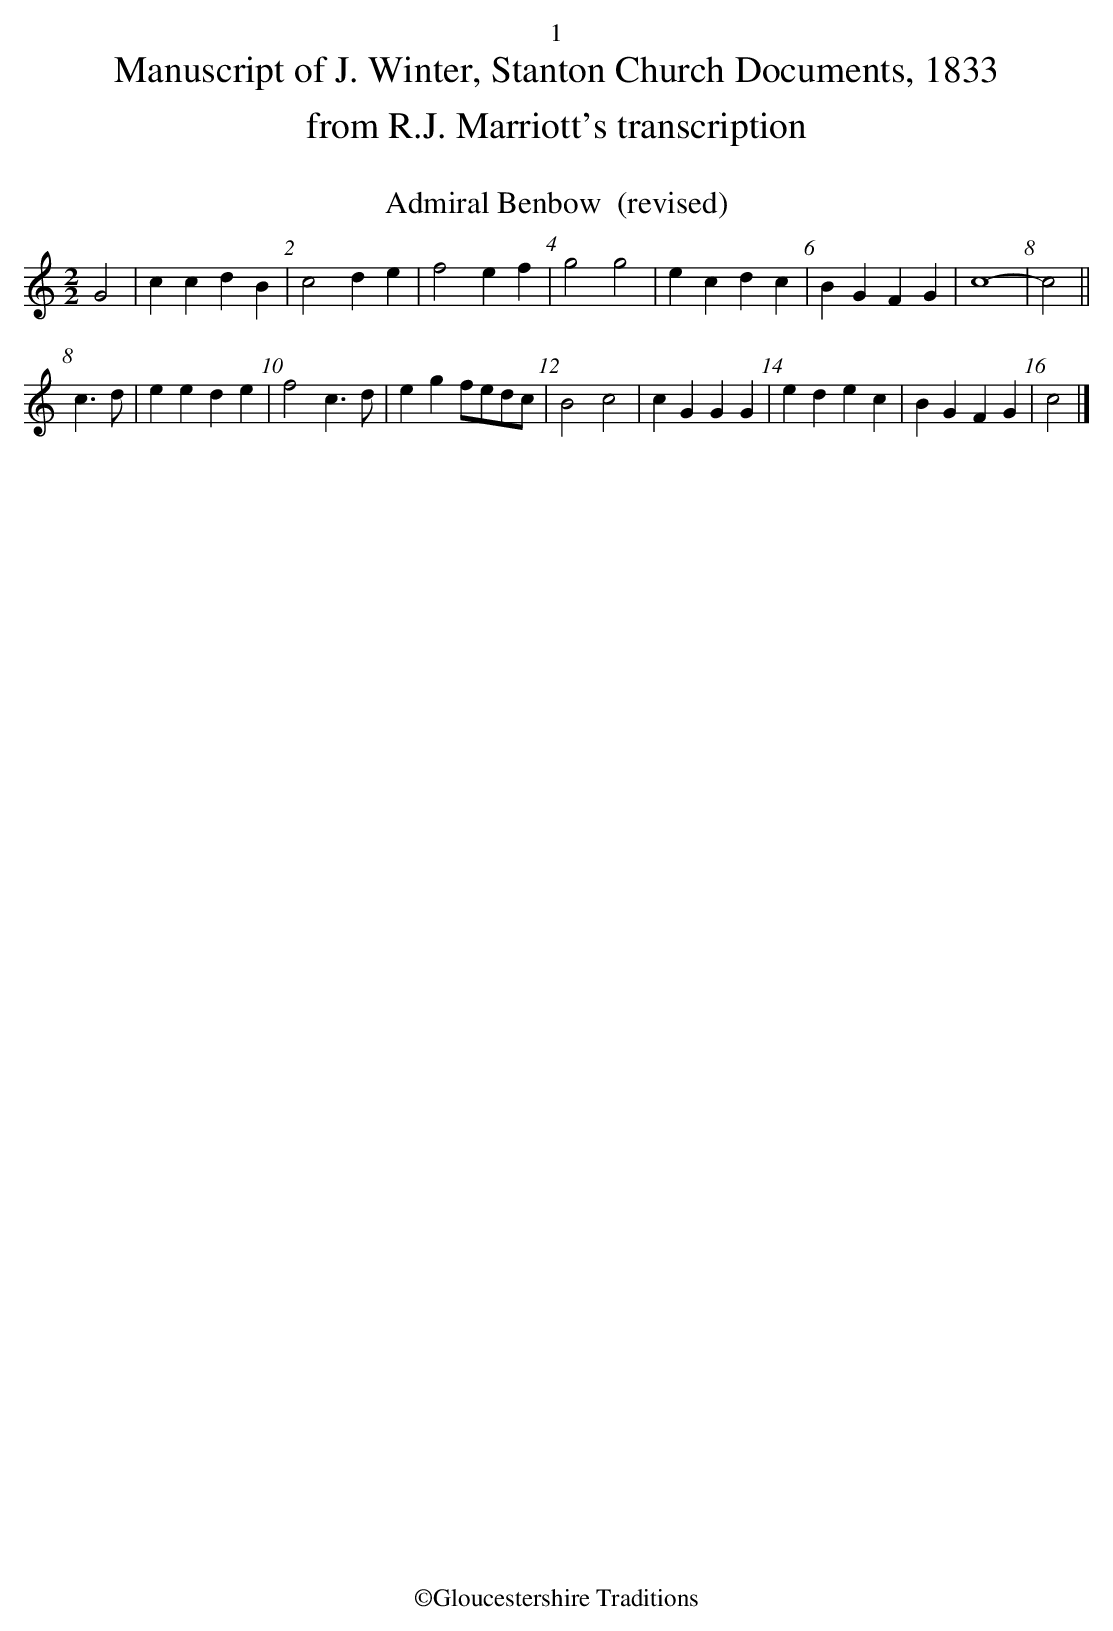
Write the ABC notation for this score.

X:1
T:Admiral Benbow  (revised)
M:2/2
L:1/4
K:C
G2| ccdB | c2de | f2ef | g2g2 | ecdc | BGFG | c4- | c2||
 c>d | eede | f2c>d | egf/e/d/c/ | B2c2 | cGGG | edec | BGFG | c2|]
